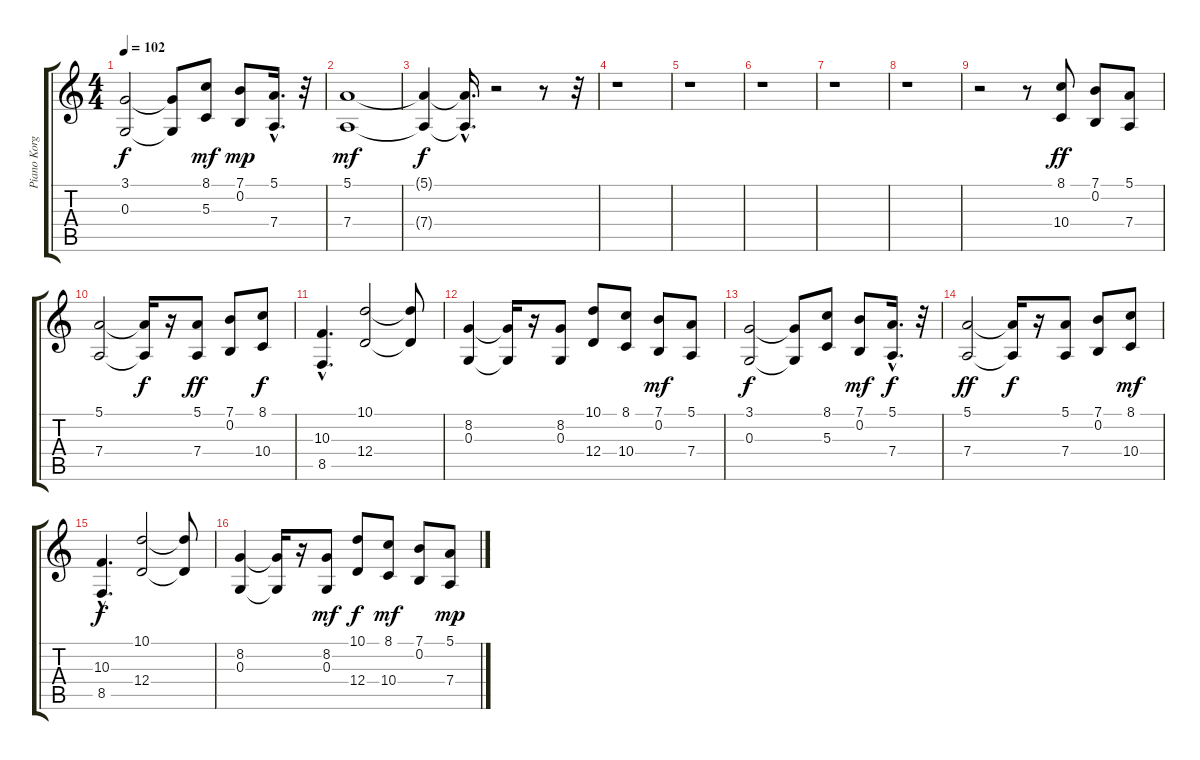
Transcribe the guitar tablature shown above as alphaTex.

\track ("Piano Korg Lo" "Piano Korg") {instrument brightacousticpiano}
\staff {score tabs}
\tuning (E4 B3 G3 D3 A2 E2) {hide}
\ts (4 4)
\tempo 102
\clef g2
\ks c
(3.1 0.3).2{dy f} (3.1{t} 0.3{t}).8 (8.1 5.3).8{dy mf} (7.1 0.2).8{dy mp} (5.1{hac} 7.4{hac}).16{d} r.32 |
(5.1 7.4).1{dy mf} |
(5.1{t} 7.4{t}).4{dy f} (5.1{hac t} 7.4{hac t}).16{d} r.2 r.8 r.32 |
r.1 |
r.1 |
r.1 |
r.1 |
r.1 |
r.2 r.8 (8.1 10.4).8{dy ff} (7.1 0.2).8 (5.1 7.4).8 |
(5.1 7.4).2 (5.1{t} 7.4{t}).16{dy f} r.16 (5.1 7.4).8{dy ff} (7.1 0.2).8 (8.1 10.4).8{dy f} |
(10.3{hac} 8.5{hac}).4{d} (10.1 12.4).2 (10.1{t} 12.4{t}).8 |
(8.2 0.3).4 (8.2{t} 0.3{t}).16 r.16 (8.2 0.3).8 (10.1 12.4).8 (8.1 10.4).8 (7.1 0.2).8{dy mf} (5.1 7.4).8 |
(3.1 0.3).2{dy f} (3.1{t} 0.3{t}).8 (8.1 5.3).8 (7.1 0.2).8{dy mf} (5.1{hac} 7.4{hac}).16{d dy f} r.32 |
(5.1 7.4).2{dy ff} (5.1{t} 7.4{t}).16{dy f} r.16 (5.1 7.4).8 (7.1 0.2).8 (8.1 10.4).8{dy mf} |
(10.3{hac} 8.5{hac}).4{d dy f} (10.1 12.4).2 (10.1{t} 12.4{t}).8 |
(8.2 0.3).4 (8.2{t} 0.3{t}).16 r.16 (8.2 0.3).8{dy mf} (10.1 12.4).8{dy f} (8.1 10.4).8{dy mf} (7.1 0.2).8 (5.1 7.4).8{dy mp}
